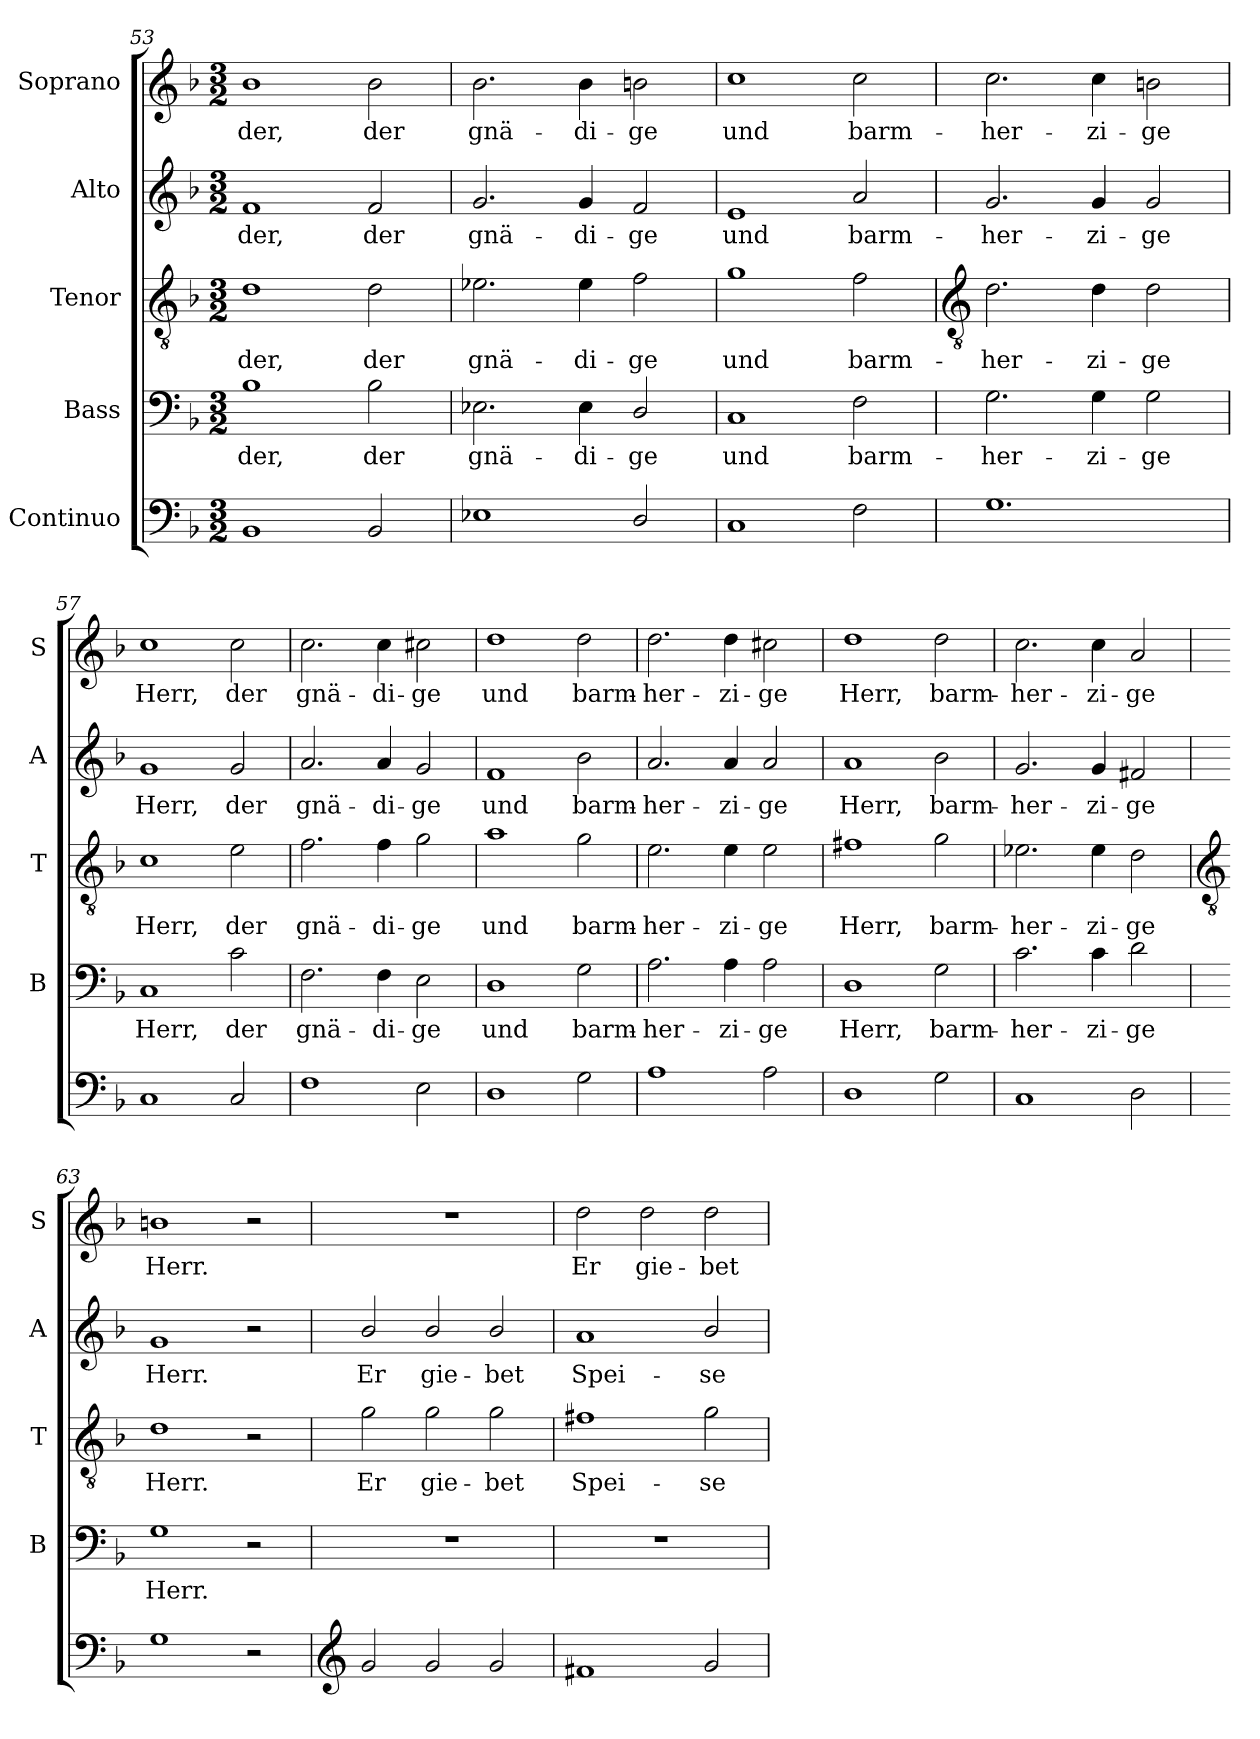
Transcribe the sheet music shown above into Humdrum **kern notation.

**kern	**kern	**text	**kern	**text	**kern	**text	**kern	**text
*part5	*part4	*part4	*part3	*part3	*part2	*part2	*part1	*part1
*staff5	*staff4	*staff4	*staff3	*staff3	*staff2	*staff2	*staff1	*staff1
*I"Continuo	*I"Bass	*	*I"Tenor	*	*I"Alto	*	*I"Soprano	*
*	*I'B	*	*I'T	*	*I'A	*	*I'S	*
*clefF4	*clefF4	*	*clefGv2	*	*clefG2	*	*clefG2	*
*k[b-]	*k[b-]	*	*k[b-]	*	*k[b-]	*	*k[b-]	*
*F:	*F:	*	*F:	*	*F:	*	*F:	*
*M3/2	*M3/2	*	*M3/2	*	*M3/2	*	*M3/2	*
=53	=53	=53	=53	=53	=53	=53	=53	=53
!	!	!LO:LY:b	!	!LO:LY:b	!	!LO:LY:b	!	!LO:LY:b
1BB-	1B-	-der,	1d	-der,	1f	-der,	1b-	-der,
!	!	!LO:LY:b	!	!LO:LY:b	!	!LO:LY:b	!	!LO:LY:b
2BB-	2B-	der	2d	der	2f	der	2b-	der
=54	=54	=54	=54	=54	=54	=54	=54	=54
!	!	!LO:LY:b	!	!LO:LY:b	!	!LO:LY:b	!	!LO:LY:b
1E-X	2.E-X	gnä-	2.e-X	gnä-	2.g	gnä-	2.b-	gnä-
!	!	!LO:LY:b	!	!LO:LY:b	!	!LO:LY:b	!	!LO:LY:b
.	4E-	-di-	4e-	-di-	4g	-di-	4b-	-di-
!	!	!LO:LY:b	!	!LO:LY:b	!	!LO:LY:b	!	!LO:LY:b
2D/	2D/	-ge	2f	-ge	2f	-ge	2bn	-ge
=55	=55	=55	=55	=55	=55	=55	=55	=55
!	!	!LO:LY:b	!	!LO:LY:b	!	!LO:LY:b	!	!LO:LY:b
1C	1C	und	1g	und	1e	und	1cc	und
!	!	!LO:LY:b	!	!LO:LY:b	!	!LO:LY:b	!	!LO:LY:b
2F	2F	barm-	2f	barm-	2a	barm-	2cc	barm-
!!LO:LB:g=z
=56	=56	=56	=56	=56	=56	=56	=56	=56
*	*	*	*clefGv2	*	*	*	*	*
!	!	!LO:LY:b	!	!LO:LY:b	!	!LO:LY:b	!	!LO:LY:b
1.G	2.G	-her-	2.d	-her-	2.g	-her-	2.cc	-her-
!	!	!LO:LY:b	!	!LO:LY:b	!	!LO:LY:b	!	!LO:LY:b
.	4G	-zi-	4d	-zi-	4g	-zi-	4cc	-zi-
!	!	!LO:LY:b	!	!LO:LY:b	!	!LO:LY:b	!	!LO:LY:b
.	2G	-ge	2d	-ge	2g	-ge	2bn	-ge
=57	=57	=57	=57	=57	=57	=57	=57	=57
!	!	!LO:LY:b	!	!LO:LY:b	!	!LO:LY:b	!	!LO:LY:b
1C	1C	Herr,	1c	Herr,	1g	Herr,	1cc	Herr,
!	!	!LO:LY:b	!	!LO:LY:b	!	!LO:LY:b	!	!LO:LY:b
2C	2c	der	2e	der	2g	der	2cc	der
=58	=58	=58	=58	=58	=58	=58	=58	=58
!	!	!LO:LY:b	!	!LO:LY:b	!	!LO:LY:b	!	!LO:LY:b
1F	2.F	gnä-	2.f	gnä-	2.a	gnä-	2.cc	gnä-
!	!	!LO:LY:b	!	!LO:LY:b	!	!LO:LY:b	!	!LO:LY:b
.	4F	-di-	4f	-di-	4a	-di-	4cc	-di-
!	!	!LO:LY:b	!	!LO:LY:b	!	!LO:LY:b	!	!LO:LY:b
2E	2E	-ge	2g	-ge	2g	-ge	2cc#X	-ge
=59	=59	=59	=59	=59	=59	=59	=59	=59
!	!	!LO:LY:b	!	!LO:LY:b	!	!LO:LY:b	!	!LO:LY:b
1D	1D	und	1a	und	1f	und	1dd	und
!	!	!LO:LY:b	!	!LO:LY:b	!	!LO:LY:b	!	!LO:LY:b
2G	2G	barm-	2g	barm-	2b-	barm-	2dd	barm-
=60	=60	=60	=60	=60	=60	=60	=60	=60
!	!	!LO:LY:b	!	!LO:LY:b	!	!LO:LY:b	!	!LO:LY:b
1A	2.A	-her-	2.e	-her-	2.a	-her-	2.dd	-her-
!	!	!LO:LY:b	!	!LO:LY:b	!	!LO:LY:b	!	!LO:LY:b
.	4A	-zi-	4e	-zi-	4a	-zi-	4dd	-zi-
!	!	!LO:LY:b	!	!LO:LY:b	!	!LO:LY:b	!	!LO:LY:b
2A	2A	-ge	2e	-ge	2a	-ge	2cc#X	-ge
=61	=61	=61	=61	=61	=61	=61	=61	=61
!	!	!LO:LY:b	!	!LO:LY:b	!	!LO:LY:b	!	!LO:LY:b
1D	1D	Herr,	1f#X	Herr,	1a	Herr,	1dd	Herr,
!	!	!LO:LY:b	!	!LO:LY:b	!	!LO:LY:b	!	!LO:LY:b
2G	2G	barm-	2g	barm-	2b-	barm-	2dd	barm-
=62	=62	=62	=62	=62	=62	=62	=62	=62
!	!	!LO:LY:b	!	!LO:LY:b	!	!LO:LY:b	!	!LO:LY:b
1C	2.c	-her-	2.e-X	-her-	2.g	-her-	2.cc	-her-
!	!	!LO:LY:b	!	!LO:LY:b	!	!LO:LY:b	!	!LO:LY:b
.	4c	-zi-	4e-	-zi-	4g	-zi-	4cc	-zi-
!	!	!LO:LY:b	!	!LO:LY:b	!	!LO:LY:b	!	!LO:LY:b
2D	2d	-ge	2d	-ge	2f#X	-ge	2a	-ge
!!LO:LB:g=z
=63	=63	=63	=63	=63	=63	=63	=63	=63
*	*	*	*clefGv2	*	*	*	*	*
!	!	!LO:LY:b	!	!LO:LY:b	!	!LO:LY:b	!	!LO:LY:b
1G	1G	Herr.	1d	Herr.	1g	Herr.	1bn	Herr.
2r	2r	.	2r	.	2r	.	2r	.
=64	=64	=64	=64	=64	=64	=64	=64	=64
*clefG2	*	*	*	*	*	*	*	*
!	!LO:N:vis=1	!	!	!LO:LY:b	!	!LO:LY:b	!LO:N:vis=1	!
2g	1.r	.	2g	Er	2b-/	Er	1.r	.
!	!	!	!	!LO:LY:b	!	!LO:LY:b	!	!
2g	.	.	2g	gie-	2b-/	gie-	.	.
!	!	!	!	!LO:LY:b	!	!LO:LY:b	!	!
2g	.	.	2g	-bet	2b-/	-bet	.	.
=65	=65	=65	=65	=65	=65	=65	=65	=65
!	!LO:N:vis=1	!	!	!LO:LY:b	!	!LO:LY:b	!	!LO:LY:b
1f#X	1.r	.	1f#X	Spei-	1a	Spei-	2dd	Er
!	!	!	!	!	!	!	!	!LO:LY:b
.	.	.	.	.	.	.	2dd	gie-
!	!	!	!	!LO:LY:b	!	!LO:LY:b	!	!LO:LY:b
2g	.	.	2g	-se	2b-/	-se	2dd	-bet
=	=	=	=	=	=	=	=	=
*-	*-	*-	*-	*-	*-	*-	*-	*-
